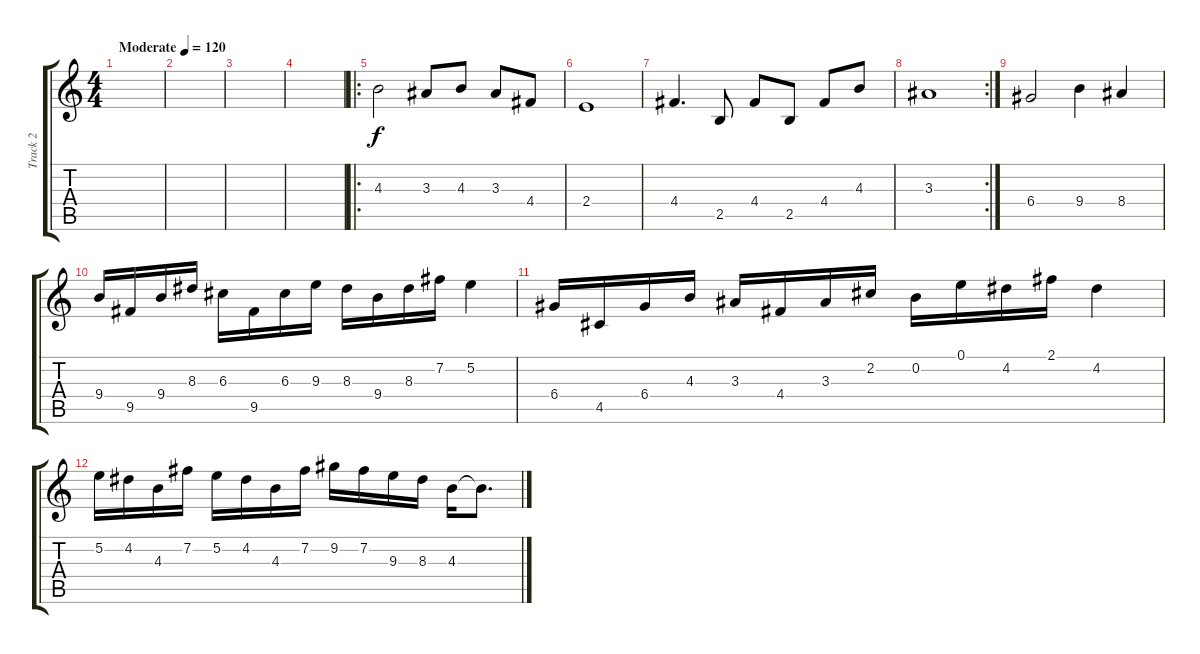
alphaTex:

\track ("Track 2" "Track 2") {instrument distortionguitar}
\staff {score tabs}
\tuning (E4 B3 G3 D3 A2 E2) {hide}
\ts (4 4)
\tempo (120 "Moderate")
\clef g2
\ks c
|
|
|
|
\ro
4.3.2 3.3.8 4.3.8 3.3.8 4.4.8 |
2.4.1 |
4.4.4{d} 2.5.8 4.4.8 2.5.8 4.4.8 4.3.8 |
\rc 2
3.3.1 |
6.4.2 9.4.4 8.4.4 |
9.4.16 9.5.16 9.4.16 8.3.16 6.3.16 9.5.16 6.3.16 9.3.16 8.3.16 9.4.16 8.3.16 7.2.16 5.2.4 |
6.4.16 4.5.16 6.4.16 4.3.16 3.3.16 4.4.16 3.3.16 2.2.16 0.2.16 0.1.16 4.2.16 2.1.16 4.2.4 |
5.2.16 4.2.16 4.3.16 7.2.16 5.2.16 4.2.16 4.3.16 7.2.16 9.2.16 7.2.16 9.3.16 8.3.16 4.3.16 4.3{t}.8{d}
